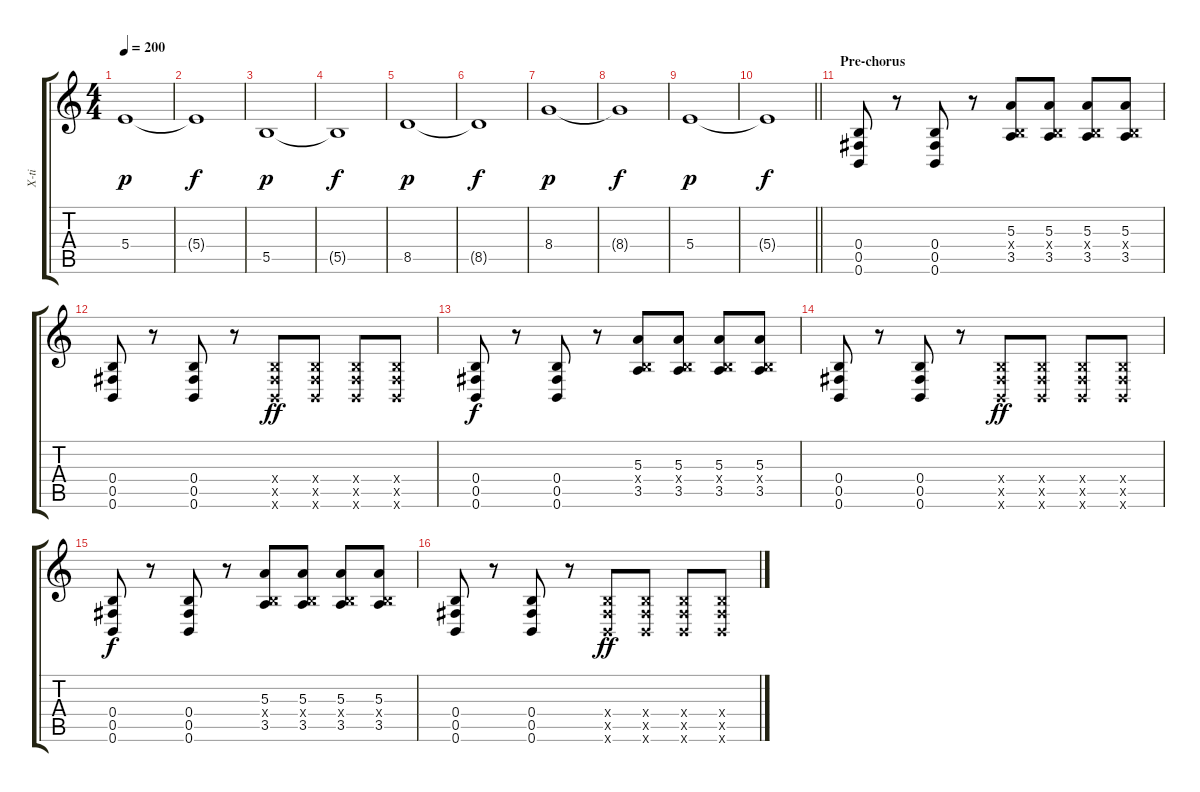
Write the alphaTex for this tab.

\track ("X-ti" "X-ti") {instrument distortionguitar}
\staff {score tabs}
\tuning (Db4 Ab3 E3 B2 Gb2 B1) {hide}
\ts (4 4)
\tempo 200
\clef g2
\ks c
5.4.1{dy p} |
5.4{t}.1{dy f} |
5.5.1{dy p} |
5.5{t}.1{dy f} |
8.5.1{dy p} |
8.5{t}.1{dy f} |
8.4.1{dy p} |
8.4{t}.1{dy f} |
5.4.1{dy p} |
\barLineRight lightlight
5.4{t}.1{dy f} |
\section ("" "Pre-chorus")
(0.4 0.5 0.6).8 r.8 (0.4 0.5 0.6).8 r.8 (5.3 0.4{x} 3.5).8 (5.3 0.4{x} 3.5).8 (5.3 0.4{x} 3.5).8 (5.3 0.4{x} 3.5).8 |
(0.4 0.5 0.6).8 r.8 (0.4 0.5 0.6).8 r.8 (0.4{x} 0.5{x} 0.6{x}).8{dy ff} (0.4{x} 0.5{x} 0.6{x}).8 (0.4{x} 0.5{x} 0.6{x}).8 (0.4{x} 0.5{x} 0.6{x}).8 |
(0.4 0.5 0.6).8{dy f} r.8 (0.4 0.5 0.6).8 r.8 (5.3 0.4{x} 3.5).8 (5.3 0.4{x} 3.5).8 (5.3 0.4{x} 3.5).8 (5.3 0.4{x} 3.5).8 |
(0.4 0.5 0.6).8 r.8 (0.4 0.5 0.6).8 r.8 (0.4{x} 0.5{x} 0.6{x}).8{dy ff} (0.4{x} 0.5{x} 0.6{x}).8 (0.4{x} 0.5{x} 0.6{x}).8 (0.4{x} 0.5{x} 0.6{x}).8 |
(0.4 0.5 0.6).8{dy f} r.8 (0.4 0.5 0.6).8 r.8 (5.3 0.4{x} 3.5).8 (5.3 0.4{x} 3.5).8 (5.3 0.4{x} 3.5).8 (5.3 0.4{x} 3.5).8 |
(0.4 0.5 0.6).8 r.8 (0.4 0.5 0.6).8 r.8 (0.4{x} 0.5{x} 0.6{x}).8{dy ff} (0.4{x} 0.5{x} 0.6{x}).8 (0.4{x} 0.5{x} 0.6{x}).8 (0.4{x} 0.5{x} 0.6{x}).8
